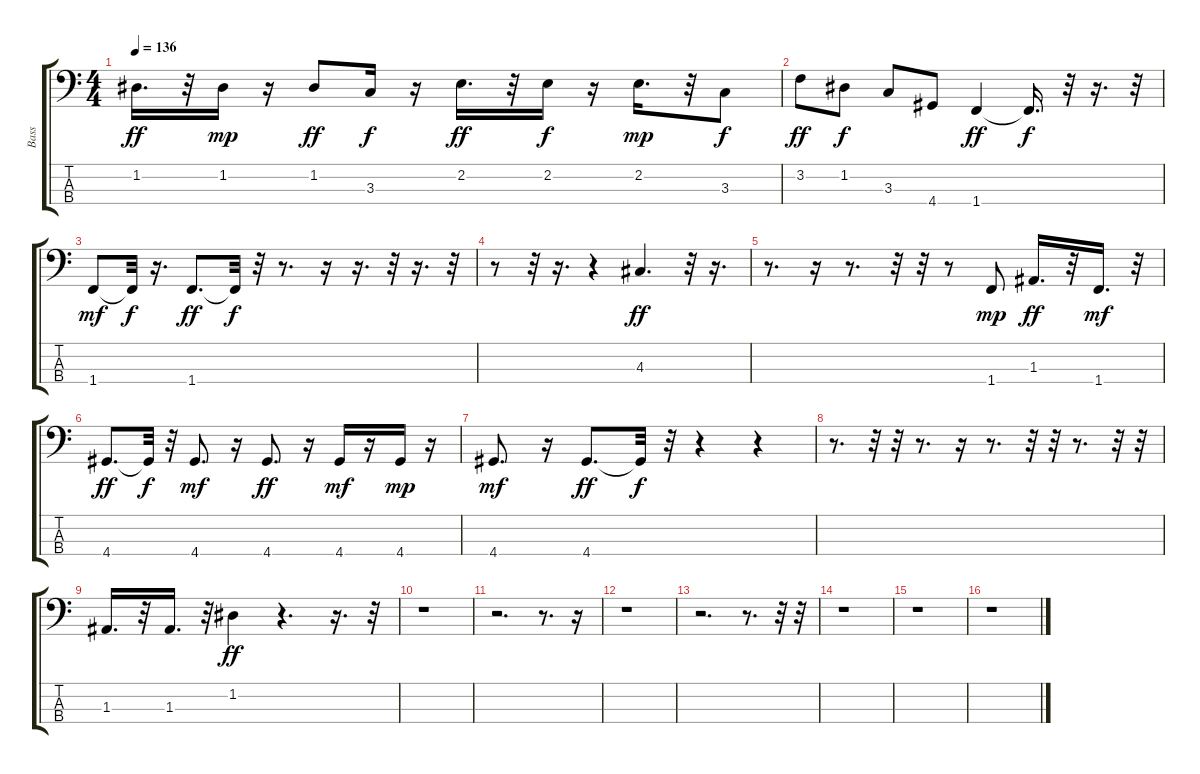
\track ("Bass" "Bass") {instrument electricbassfinger}
\staff {score tabs}
\tuning (G2 D2 A1 E1) {hide}
\ts (4 4)
\tempo 136
\clef f4
\ks c
1.2.16{d dy ff} r.32 1.2.16{dy mp} r.16 1.2.8{dy ff} 3.3.16{dy f} r.16 2.2.16{d dy ff} r.32 2.2.16{dy f} r.16 2.2.16{d dy mp} r.32 3.3.8{dy f} |
3.2.8{dy ff} 1.2.8{dy f} 3.3.8 4.4.8 1.4.4{dy ff} 1.4{t}.16{d dy f} r.32 r.16{d} r.32 |
1.4.8{dy mf} 1.4{t}.32{dy f} r.16{d} 1.4.8{d dy ff} 1.4{t}.32{dy f} r.32 r.8{d} r.16 r.16{d} r.32 r.16{d} r.32 |
r.8 r.32 r.16{d} r.4 4.3.4{d dy ff} r.32 r.16{d} |
r.8{d} r.16 r.8{d} r.32 r.32 r.8 1.4.8{dy mp} 1.3.16{d dy ff} r.32 1.4.16{d dy mf} r.32 |
4.4.8{d dy ff} 4.4{t}.32{dy f} r.32 4.4.8{d dy mf} r.16 4.4.8{d dy ff} r.16 4.4.16{dy mf} r.16 4.4.16{dy mp} r.16 |
4.4.8{d dy mf} r.16 4.4.8{d dy ff} 4.4{t}.32{dy f} r.32 r.4 r.4 |
r.8{d} r.32 r.32 r.8{d} r.16 r.8{d} r.32 r.32 r.8{d} r.32 r.32 |
1.3.16{d} r.32 1.3.16{d} r.32 1.2.4{dy ff} r.4{d} r.16{d} r.32 |
r.1 |
r.2{d} r.8{d} r.16 |
r.1 |
r.2{d} r.8{d} r.32 r.32 |
r.1 |
r.1 |
r.1
